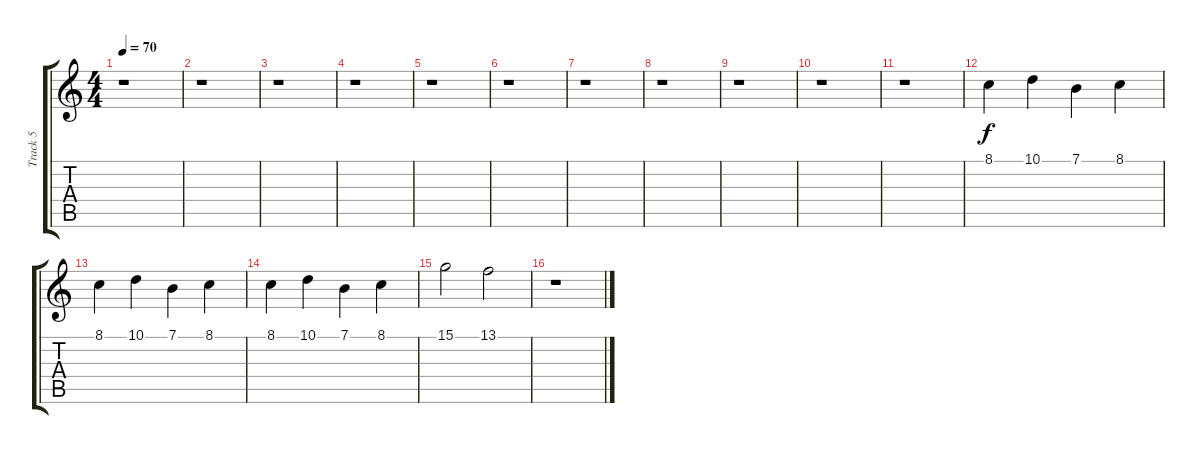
\track ("Track 5" "Track 5") {instrument cello}
\staff {score tabs}
\tuning (E4 B3 G3 D3 A2 E2) {hide}
\ts (4 4)
\tempo 70
\clef g2
\ks c
r.1{dy f} |
r.1 |
r.1 |
r.1 |
r.1 |
r.1 |
r.1 |
r.1 |
r.1 |
r.1 |
r.1 |
8.1.4 10.1.4 7.1.4 8.1.4 |
8.1.4 10.1.4 7.1.4 8.1.4 |
8.1.4 10.1.4 7.1.4 8.1.4 |
15.1.2 13.1.2 |
r.1
